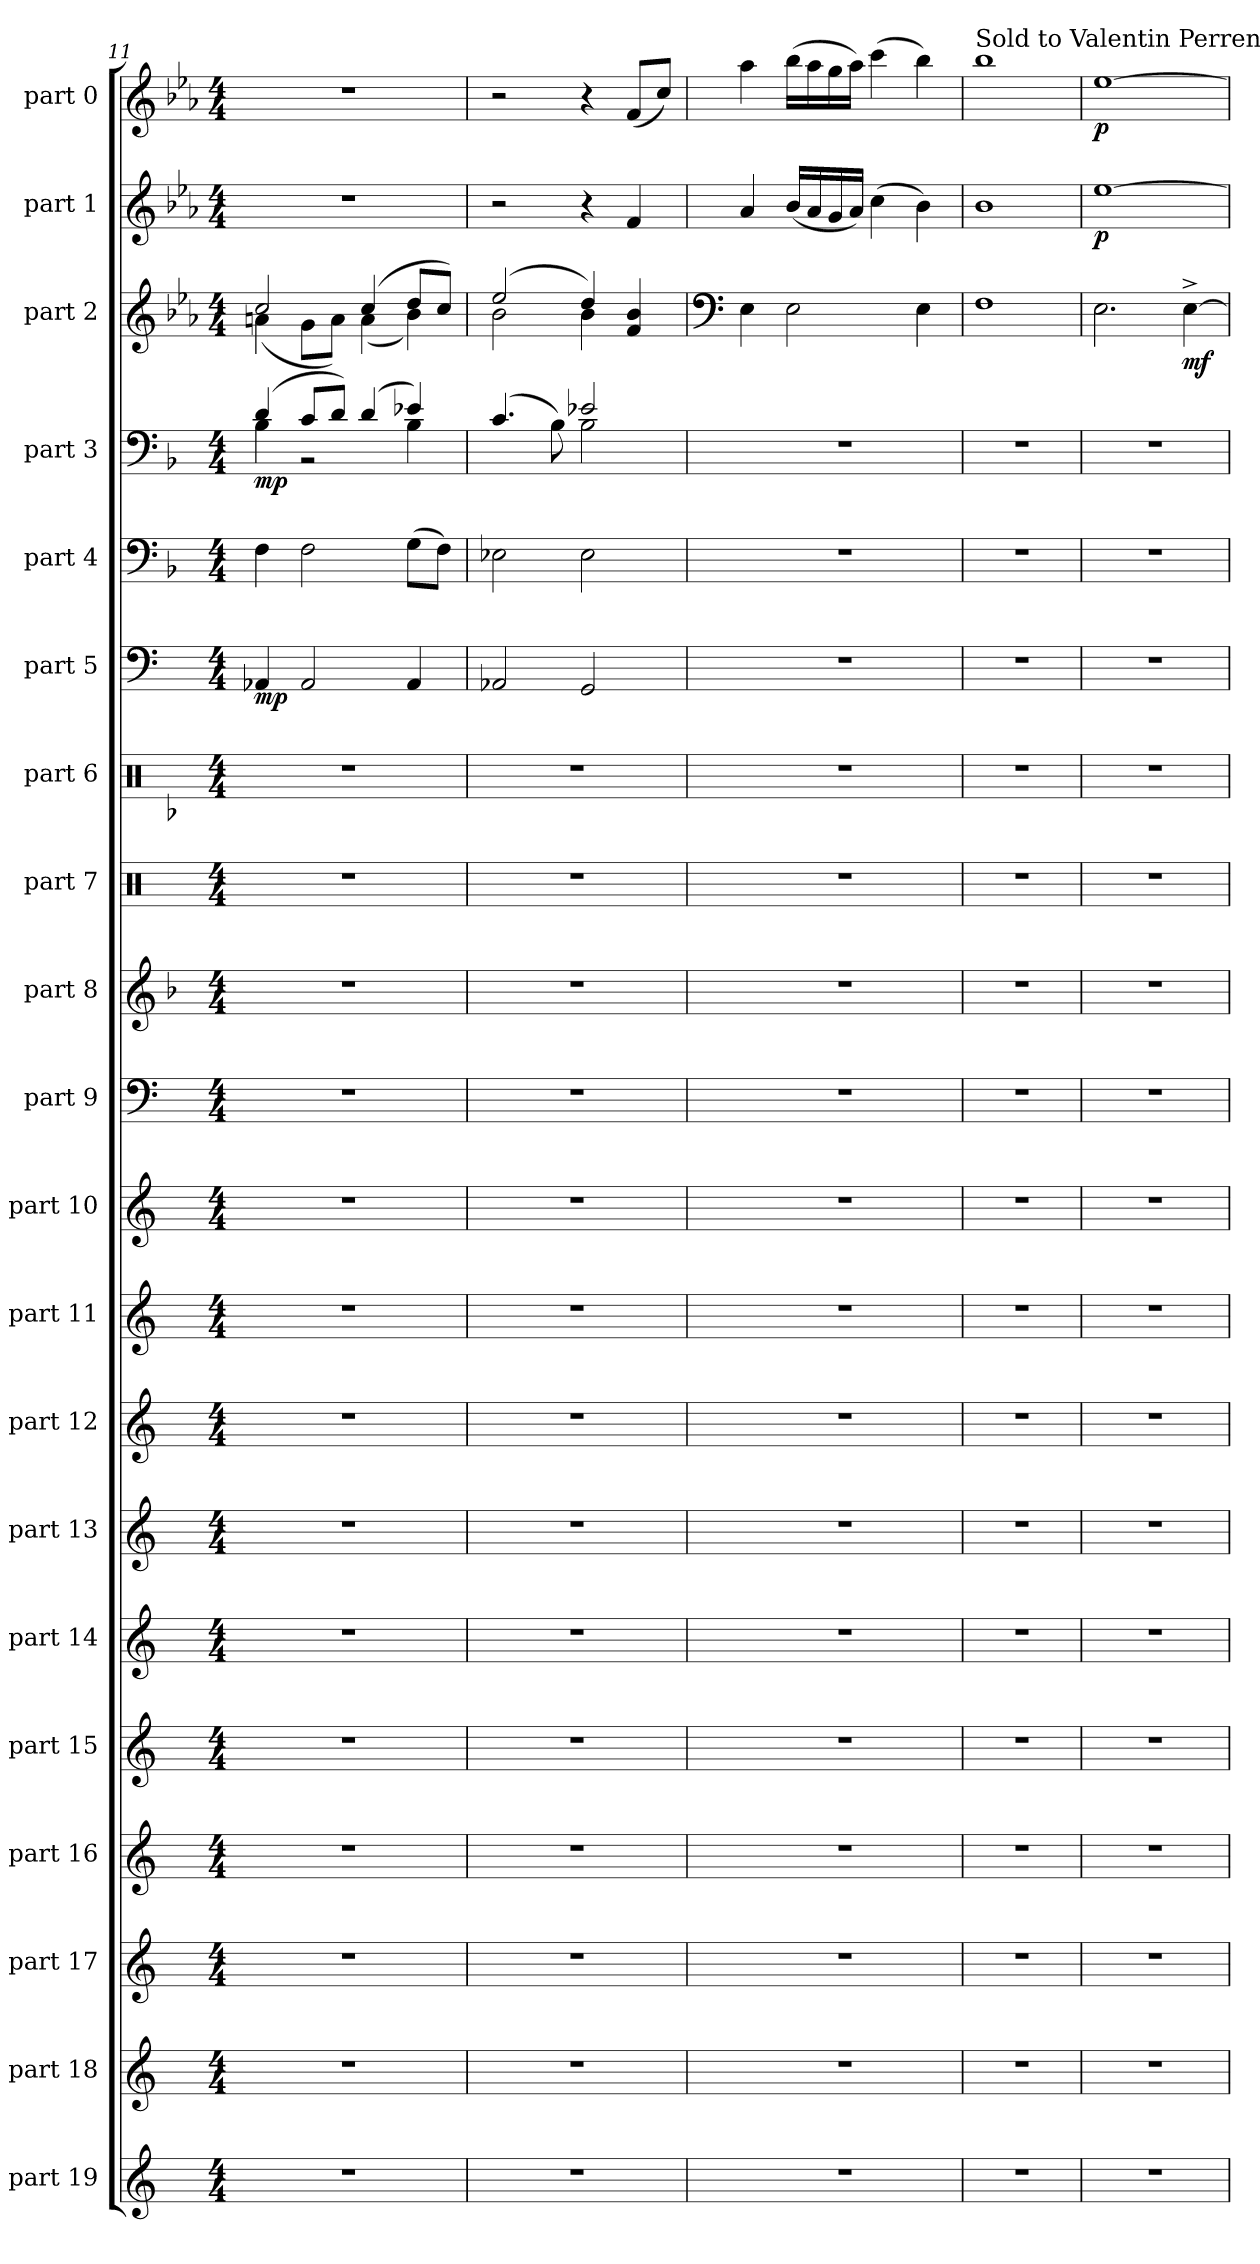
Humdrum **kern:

**kern	**kern	**kern	**kern	**kern	**kern	**kern	**kern	**kern	**kern	**kern	**kern	**kern	**kern	**kern	**dynam	**kern	**kern	**dynam	**kern	**dynam	**kern	**dynam	**kern	**dynam
*part20	*part19	*part18	*part17	*part16	*part15	*part14	*part13	*part12	*part11	*part10	*part9	*part8	*part7	*part6	*part6	*part5	*part4	*part4	*part3	*part3	*part2	*part2	*part1	*part1
*staff20	*staff19	*staff18	*staff17	*staff16	*staff15	*staff14	*staff13	*staff12	*staff11	*staff10	*staff9	*staff8	*staff7	*staff6	*staff6	*staff5	*staff4	*staff4	*staff3	*staff3	*staff2	*staff2	*staff1	*staff1
*I"part 19	*I"part 18	*I"part 17	*I"part 16	*I"part 15	*I"part 14	*I"part 13	*I"part 12	*I"part 11	*I"part 10	*I"part 9	*I"part 8	*I"part 7	*I"part 6	*I"part 5	*	*I"part 4	*I"part 3	*	*I"part 2	*	*I"part 1	*	*I"part 0	*
*clefG2	*clefG2	*clefG2	*clefG2	*clefG2	*clefG2	*clefG2	*clefG2	*clefG2	*clefG2	*clefF4	*clefG2	*clefX	*clefX	*clefF4	*	*clefF4	*clefF4	*	*clefG2	*	*clefG2	*	*clefG2	*
*	*	*ITrd-2c-3	*ITrd-2c-3	*	*	*	*ITrd-3c-5	*ITrd1c2	*ITrd1c2	*ITrd-2c-3	*ITrd1c2	*ITrd-2c-3	*ITrd1c2	*ITrd-2c-3	*	*ITrd1c2	*ITrd1c2	*	*	*	*	*	*	*
*k[]	*k[]	*k[b-e-a-]	*k[b-e-a-]	*k[]	*k[]	*k[]	*k[b-]	*k[b-e-]	*k[b-e-]	*k[b-e-a-]	*k[b-e-a-]	*k[b-e-a-]	*k[b-e-a-]	*k[b-e-a-]	*	*k[b-e-a-]	*k[b-e-a-]	*	*k[b-e-a-]	*	*k[b-e-a-]	*	*k[b-e-a-]	*
*M4/4	*M4/4	*M4/4	*M4/4	*M4/4	*M4/4	*M4/4	*M4/4	*M4/4	*M4/4	*M4/4	*M4/4	*M4/4	*M4/4	*M4/4	*	*M4/4	*M4/4	*	*M4/4	*	*M4/4	*	*M4/4	*
=11	=11	=11	=11	=11	=11	=11	=11	=11	=11	=11	=11	=11	=11	=11	=11	=11	=11	=11	=11	=11	=11	=11	=11	=11
*	*	*	*	*	*	*	*	*	*	*	*	*	*	*	*	*	*^	*	*^	*	*	*	*	*
!	!	!	!	!	!	!	!	!	!	!	!	!	!	!	!LO:DY:b	!	!	!	!LO:DY:b	!	!	!	!	!	!	!
1r	1r	1r	1r	1r	1r	1r	1r	1r	1r	1r	1r	1r	1r	4C-X/	mp	4E-\	(>4c/	4A-\	mp	2cc/	(<4an\	.	1r	.	1r	.
.	.	.	.	.	.	.	.	.	.	.	.	.	.	2C-/	.	2E-\	8B-/L	2r	.	.	8g\L	.	.	.	.	.
.	.	.	.	.	.	.	.	.	.	.	.	.	.	.	.	.	8c/J)	.	.	.	8a\J)	.	.	.	.	.
.	.	.	.	.	.	.	.	.	.	.	.	.	.	.	.	.	(>4c/	.	.	(>4cc/	(<4a\	.	.	.	.	.
.	.	.	.	.	.	.	.	.	.	.	.	.	.	4C-/	.	(>8F\L	4d-X/)	4A-\	.	8dd/L	4b-\)	.	.	.	.	.
.	.	.	.	.	.	.	.	.	.	.	.	.	.	.	.	8E-\J)	.	.	.	8cc/J)	.	.	.	.	.	.
=12	=12	=12	=12	=12	=12	=12	=12	=12	=12	=12	=12	=12	=12	=12	=12	=12	=12	=12	=12	=12	=12	=12	=12	=12	=12	=12
1r	1r	1r	1r	1r	1r	1r	1r	1r	1r	1r	1r	1r	1r	2C-X/	.	2D-X\	(>4.B-/	2ryy	.	(>2ee-/	2b-\	.	2r	.	2r	.
.	.	.	.	.	.	.	.	.	.	.	.	.	.	.	.	.	8A-\)	.	.	.	.	.	.	.	.	.
.	.	.	.	.	.	.	.	.	.	.	.	.	.	2BB-/	.	2D-\	2d-X/	2A-\	.	4dd/)	4b-\	.	4r	.	4r	.
.	.	.	.	.	.	.	.	.	.	.	.	.	.	.	.	.	.	.	.	4f/ 4b-/	4ryy	.	4f/	.	(<8f/L	.
.	.	.	.	.	.	.	.	.	.	.	.	.	.	.	.	.	.	.	.	.	.	.	.	.	8cc/J)	.
*	*	*	*	*	*	*	*	*	*	*	*	*	*	*	*	*	*v	*v	*	*	*	*	*	*	*	*
*	*	*	*	*	*	*	*	*	*	*	*	*	*	*	*	*	*	*	*v	*v	*	*	*	*	*
!!LO:PB:g=z
=13	=13	=13	=13	=13	=13	=13	=13	=13	=13	=13	=13	=13	=13	=13	=13	=13	=13	=13	=13	=13	=13	=13	=13	=13
*	*	*	*	*	*	*	*	*	*	*	*	*	*	*	*	*	*	*	*clefF4	*	*	*	*	*
1r	1r	1r	1r	1r	1r	1r	1r	1r	1r	1r	1r	1r	1r	1r	.	1r	1r	.	4E-\	.	4a-/	.	4aa-\	.
.	.	.	.	.	.	.	.	.	.	.	.	.	.	.	.	.	.	.	2E-\	.	(<16b-/LL	.	(>16bb-\LL	.
.	.	.	.	.	.	.	.	.	.	.	.	.	.	.	.	.	.	.	.	.	16a-/	.	16aa-\	.
.	.	.	.	.	.	.	.	.	.	.	.	.	.	.	.	.	.	.	.	.	16g/	.	16gg\	.
.	.	.	.	.	.	.	.	.	.	.	.	.	.	.	.	.	.	.	.	.	16a-/JJ)	.	16aa-\JJ)	.
.	.	.	.	.	.	.	.	.	.	.	.	.	.	.	.	.	.	.	.	.	(>4cc\	.	(>4ccc\	.
.	.	.	.	.	.	.	.	.	.	.	.	.	.	.	.	.	.	.	4E-\	.	4b-\)	.	4bb-\)	.
=14	=14	=14	=14	=14	=14	=14	=14	=14	=14	=14	=14	=14	=14	=14	=14	=14	=14	=14	=14	=14	=14	=14	=14	=14
!	!	!	!	!	!	!	!	!	!	!	!	!	!	!	!	!	!	!	!	!	!	!	!LO:TX:a:t=Sold to Valentin Perrenoud by J. W Pepper  Son, Inc.	!
1r	1r	1r	1r	1r	1r	1r	1r	1r	1r	1r	1r	1r	1r	1r	.	1r	1r	.	1F	.	1b-	.	1bb-	.
=15	=15	=15	=15	=15	=15	=15	=15	=15	=15	=15	=15	=15	=15	=15	=15	=15	=15	=15	=15	=15	=15	=15	=15	=15
!	!	!	!	!	!	!	!	!	!	!	!	!	!	!	!	!	!	!	!	!	!	!LO:DY:b	!	!LO:DY:b
1r	1r	1r	1r	1r	1r	1r	1r	1r	1r	1r	1r	1r	1r	1r	.	1r	1r	.	2.E-\	.	[1ee-	p	[1ee-	p
!	!	!	!	!	!	!	!	!	!	!	!	!	!	!	!	!	!	!	!	!LO:DY:b	!	!	!	!
.	.	.	.	.	.	.	.	.	.	.	.	.	.	.	.	.	.	.	[4E-^\	mf	.	.	.	.
=	=	=	=	=	=	=	=	=	=	=	=	=	=	=	=	=	=	=	=	=	=	=	=	=
*-	*-	*-	*-	*-	*-	*-	*-	*-	*-	*-	*-	*-	*-	*-	*-	*-	*-	*-	*-	*-	*-	*-	*-	*-
